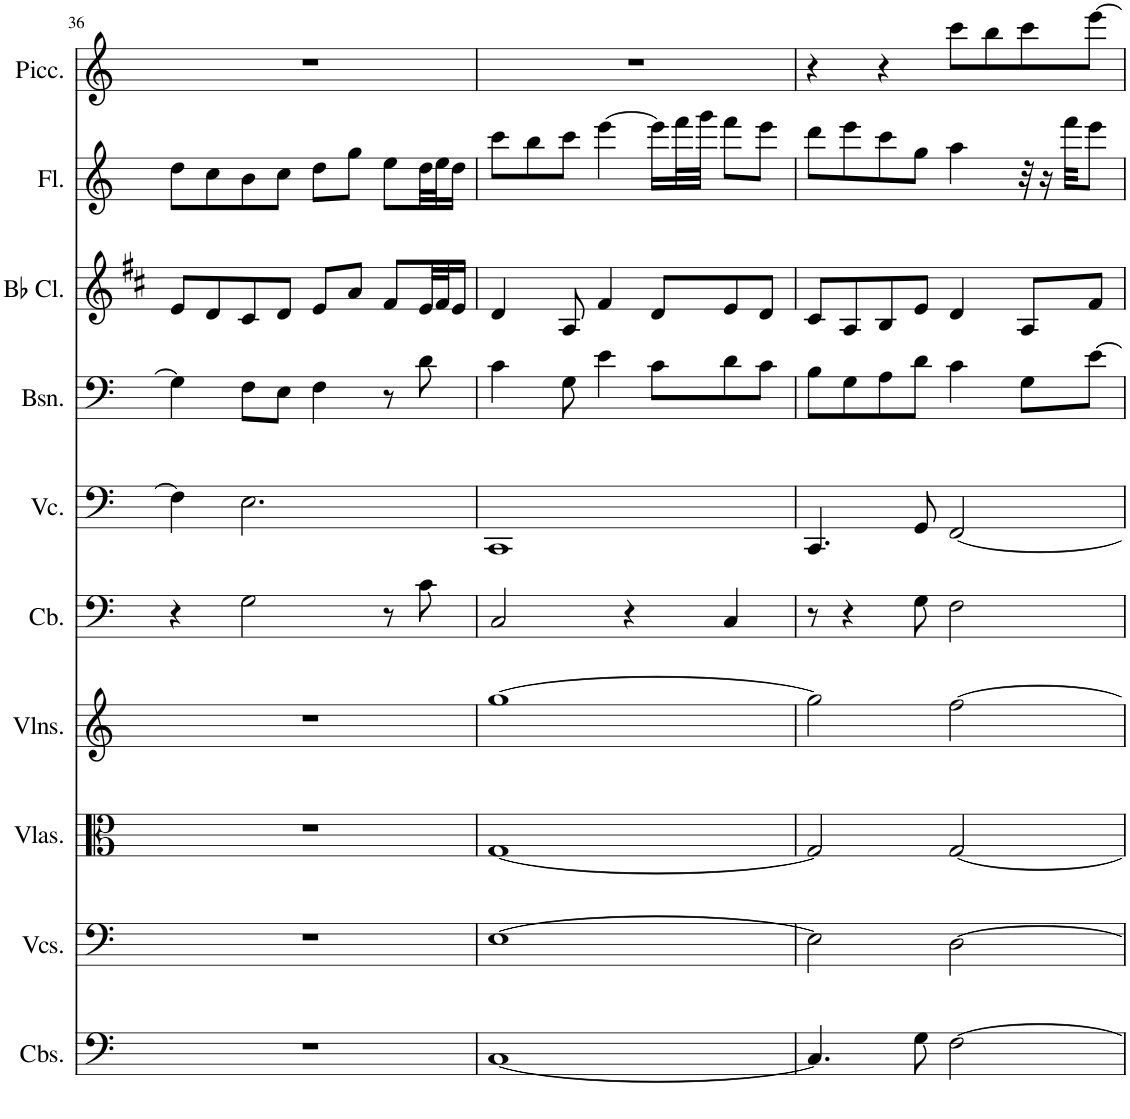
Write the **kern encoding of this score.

**kern	**kern	**kern	**kern	**kern	**kern	**kern	**kern	**kern	**kern
*part10	*part9	*part8	*part7	*part6	*part5	*part4	*part3	*part2	*part1
*staff10	*staff9	*staff8	*staff7	*staff6	*staff5	*staff4	*staff3	*staff2	*staff1
*I"Contrabasses	*I"Violoncellos	*I"Violas	*I"Violins	*I"Contrabass	*I"Violoncello	*I"Bassoon	*I"Bb Clarinet	*I"Flute	*I"Piccolo
*I'Cbs.	*I'Vcs.	*I'Vlas.	*I'Vlns.	*I'Cb.	*I'Vc.	*I'Bsn.	*I'Bb Cl.	*I'Fl.	*I'Picc.
!!LO:PB:g=z
*clefF4	*clefF4	*clefC3	*clefG2	*clefF4	*clefF4	*clefF4	*clefG2	*clefG2	*clefG2
*Trd7c12	*	*	*	*Trd7c12	*	*	*Trd1c2	*	*Trd-7c-12
*k[]	*k[]	*k[]	*k[]	*k[]	*k[]	*k[]	*k[f#c#]	*k[]	*k[]
*M4/4	*M4/4	*M4/4	*M4/4	*M4/4	*M4/4	*M4/4	*M4/4	*M4/4	*M4/4
=36	=36	=36	=36	=36	=36	=36	=36	=36	=36
1r	1r	1r	1r	4r	4F\]	4G\]	8e/L	8dd\L	1r
.	.	.	.	.	.	.	8d/	8cc\	.
.	.	.	.	2G\	2.E\	8F\L	8c#/	8b\	.
.	.	.	.	.	.	8E\J	8d/J	8cc\J	.
.	.	.	.	.	.	4F\	8e/L	8dd\L	.
.	.	.	.	.	.	.	8a/J	8gg\J	.
.	.	.	.	8r	.	8r	8f#/L	8ee\L	.
.	.	.	.	8c\	.	8d\	32e/LL	32dd\LL	.
.	.	.	.	.	.	.	32f#/J	32ee\J	.
.	.	.	.	.	.	.	16e/JJ	16dd\JJ	.
=37	=37	=37	=37	=37	=37	=37	=37	=37	=37
[1C	[1E	[1G	[1gg	2C/	1CC	4c\	4d/	8ccc\L	1r
.	.	.	.	.	.	.	.	8bb\	.
.	.	.	.	.	.	8G\	8A/	8ccc\J	.
.	.	.	.	.	.	4e\	4f#/	[4eee\	.
.	.	.	.	4r	.	.	.	.	.
.	.	.	.	.	.	8c\L	8d/L	16eee\LL]	.
.	.	.	.	.	.	.	.	32fff\L	.
.	.	.	.	.	.	.	.	32ggg\JJJ	.
.	.	.	.	4C/	.	8d\	8e/	8fff\L	.
.	.	.	.	.	.	8c\J	8d/J	8eee\J	.
=38	=38	=38	=38	=38	=38	=38	=38	=38	=38
4.C/]	2E\]	2G/]	2gg\]	8r	4.CC/	8B\L	8c#/L	8ddd\L	4r
.	.	.	.	4r	.	8G\	8A/	8eee\	.
.	.	.	.	.	.	8A\	8B/	8ccc\	4r
8G\	.	.	.	8G\	8GG/	8d\J	8e/J	8gg\J	.
[2F\	[2D\	[2G/	[2ff\	2F\	[2FF/	4c\	4d/	4aa\	8ccc\L
.	.	.	.	.	.	.	.	.	8bb\
.	.	.	.	.	.	8G\L	8A/L	32r	8ccc\
.	.	.	.	.	.	.	.	16r	.
.	.	.	.	.	.	.	.	32fff\KKL	.
.	.	.	.	.	.	[8e\J	8f#/J	8eee\J	[8eee\J
=	=	=	=	=	=	=	=	=	=
*-	*-	*-	*-	*-	*-	*-	*-	*-	*-
